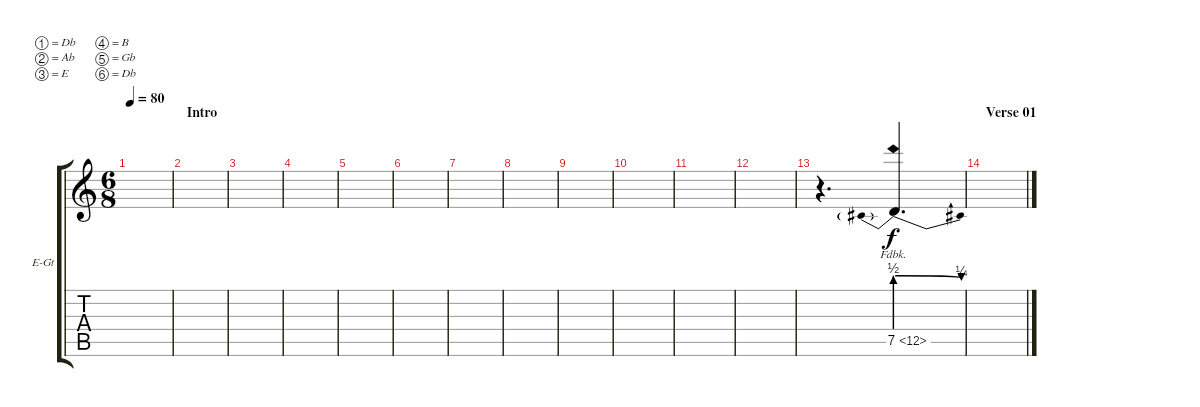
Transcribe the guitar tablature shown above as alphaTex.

\defaultSystemsLayout 4
\bracketExtendMode groupsimilarinstruments
\firstSystemTrackNameOrientation horizontal
\otherSystemsTrackNameOrientation horizontal
\track ("Electric Guitar" "E-Gt") {instrument overdrivenguitar}
\staff {score tabs}
\tuning (Db4 Ab3 E3 B2 Gb2 Db2)
\ts (6 8)
\tempo 80
\clef g2
\scale
0.487395
\ks c
|
\section ("" "Intro")
\scale
0.256303 |
\scale
0.256303 |
\scale
0.333333 |
\scale
0.333333 |
\scale
0.333333 |
\scale
0.333333 |
\scale
0.333333 |
\scale
0.333333 |
\scale
0.333333 |
\scale
0.333333 |
\scale
0.333333 |
\scale
0.333333 r.4{d} 7.5{be (prebendrelease 0 2 59.4 1) fh 5}.4{d} |
\section ("" "Verse 01")
\scale
0.333333 |
\scale
0.333333 |
\scale
0.333333
